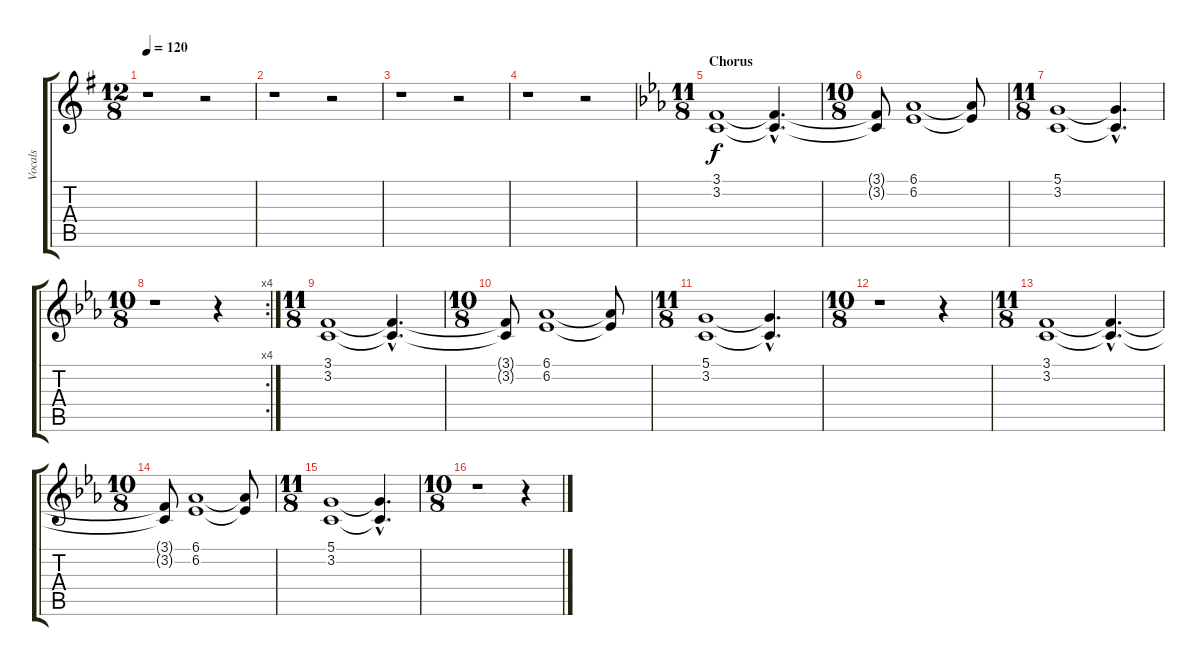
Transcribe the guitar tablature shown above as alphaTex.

\track ("Vocals" "Vocals") {instrument choiraahs}
\staff {score tabs}
\tuning (D4 A3 F3 C3 G2 C2) {hide}
\ts (12 8)
\tempo 120
\clef g2
\ks g
r.1{dy f} r.2 |
r.1 r.2 |
r.1 r.2 |
r.1 r.2 |
\ts (11 8)
\section ("" "Chorus")
\ks eb
(3.1 3.2).1 (3.1{hac t} 3.2{hac t}).4{d} |
\ts (10 8)
(3.1{t} 3.2{t}).8 (6.1 6.2).1 (6.1{t} 6.2{t}).8 |
\ts (11 8)
(5.1 3.2).1 (5.1{hac t} 3.2{hac t}).4{d} |
\rc 4
\ts (10 8)
r.1 r.4 |
\ts (11 8)
(3.1 3.2).1 (3.1{hac t} 3.2{hac t}).4{d} |
\ts (10 8)
(3.1{t} 3.2{t}).8 (6.1 6.2).1 (6.1{t} 6.2{t}).8 |
\ts (11 8)
(5.1 3.2).1 (5.1{hac t} 3.2{hac t}).4{d} |
\ts (10 8)
r.1 r.4 |
\ts (11 8)
(3.1 3.2).1 (3.1{hac t} 3.2{hac t}).4{d} |
\ts (10 8)
(3.1{t} 3.2{t}).8 (6.1 6.2).1 (6.1{t} 6.2{t}).8 |
\ts (11 8)
(5.1 3.2).1 (5.1{hac t} 3.2{hac t}).4{d} |
\ts (10 8)
r.1 r.4
